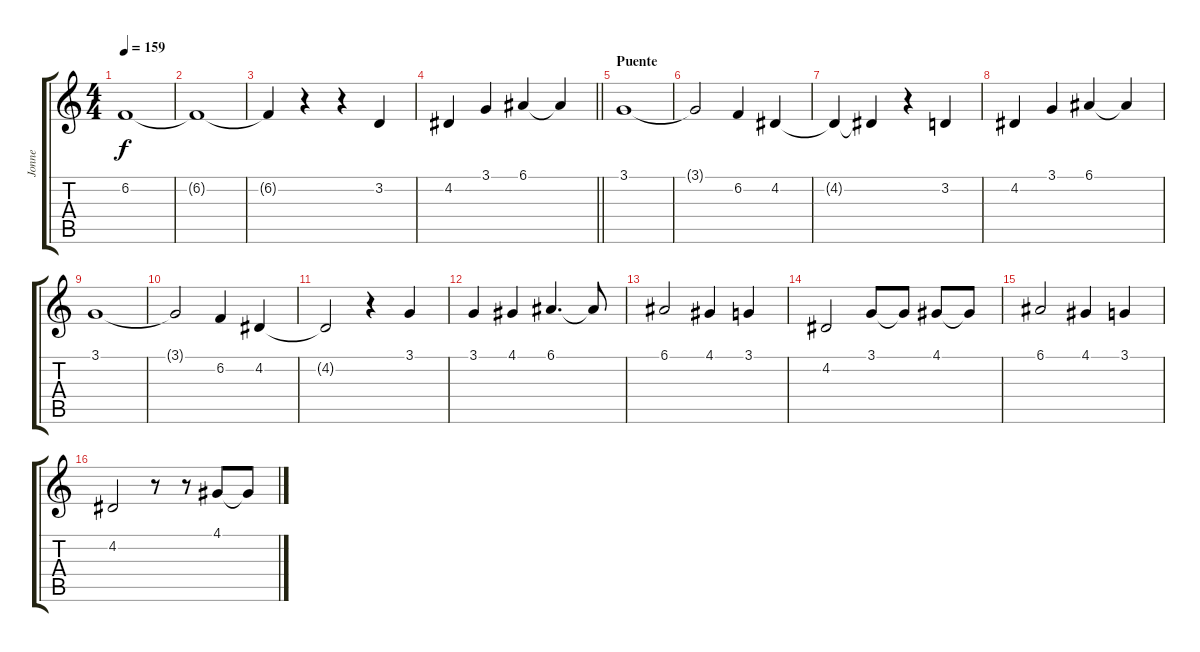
\track ("Jonne " "Jonne ") {instrument synthvoice}
\staff {score tabs}
\tuning (E4 B3 G3 D3 A2 E2) {hide}
\ts (4 4)
\tempo 159
\clef g2
\ks c
6.2{t}.1{dy f} |
6.2{t}.1 |
6.2{t}.4 r.4 r.4 3.2.4 |
\barLineRight lightlight
4.2.4 3.1.4 6.1.4 6.1{t}.4 |
\section ("" "Puente")
3.1.1 |
3.1{t}.2 6.2.4 4.2.4 |
4.2{t}.4 4.2{t}.4 r.4 3.2.4 |
4.2.4 3.1.4 6.1.4 6.1{t}.4 |
3.1.1 |
3.1{t}.2 6.2.4 4.2.4 |
4.2{t}.2 r.4 3.1.4 |
3.1.4 4.1.4 6.1.4{d} 6.1{t}.8 |
6.1.2 4.1.4 3.1.4 |
4.2.2 3.1.8 3.1{t}.8 4.1.8 4.1{t}.8 |
6.1.2 4.1.4 3.1.4 |
4.2.2 r.8 r.8 4.1.8 4.1{t}.8
